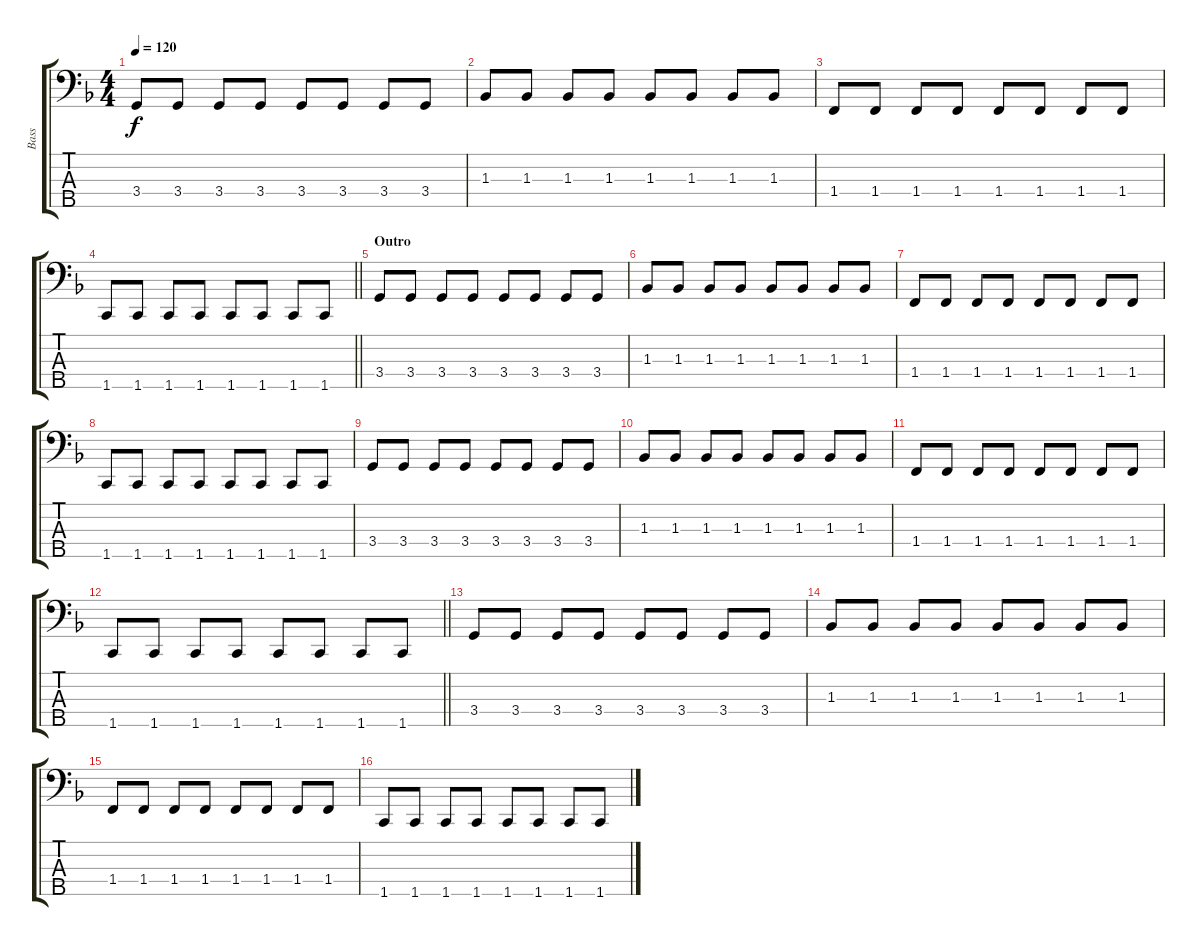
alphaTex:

\track ("Bass" "Bass") {instrument electricbassfinger}
\staff {score tabs}
\tuning (G2 D2 A1 E1 B0) {hide}
\ts (4 4)
\tempo 120
\clef f4
\ks f
3.4.8{dy f} 3.4.8 3.4.8 3.4.8 3.4.8 3.4.8 3.4.8 3.4.8 |
1.3.8 1.3.8 1.3.8 1.3.8 1.3.8 1.3.8 1.3.8 1.3.8 |
1.4.8 1.4.8 1.4.8 1.4.8 1.4.8 1.4.8 1.4.8 1.4.8 |
\barLineRight lightlight
1.5.8 1.5.8 1.5.8 1.5.8 1.5.8 1.5.8 1.5.8 1.5.8 |
\section ("" "Outro")
3.4.8 3.4.8 3.4.8 3.4.8 3.4.8 3.4.8 3.4.8 3.4.8 |
1.3.8 1.3.8 1.3.8 1.3.8 1.3.8 1.3.8 1.3.8 1.3.8 |
1.4.8 1.4.8 1.4.8 1.4.8 1.4.8 1.4.8 1.4.8 1.4.8 |
1.5.8 1.5.8 1.5.8 1.5.8 1.5.8 1.5.8 1.5.8 1.5.8 |
3.4.8 3.4.8 3.4.8 3.4.8 3.4.8 3.4.8 3.4.8 3.4.8 |
1.3.8 1.3.8 1.3.8 1.3.8 1.3.8 1.3.8 1.3.8 1.3.8 |
1.4.8 1.4.8 1.4.8 1.4.8 1.4.8 1.4.8 1.4.8 1.4.8 |
\barLineRight lightlight
1.5.8 1.5.8 1.5.8 1.5.8 1.5.8 1.5.8 1.5.8 1.5.8 |
3.4.8 3.4.8 3.4.8 3.4.8 3.4.8 3.4.8 3.4.8 3.4.8 |
1.3.8 1.3.8 1.3.8 1.3.8 1.3.8 1.3.8 1.3.8 1.3.8 |
1.4.8 1.4.8 1.4.8 1.4.8 1.4.8 1.4.8 1.4.8 1.4.8 |
1.5.8 1.5.8 1.5.8 1.5.8 1.5.8 1.5.8 1.5.8 1.5.8
